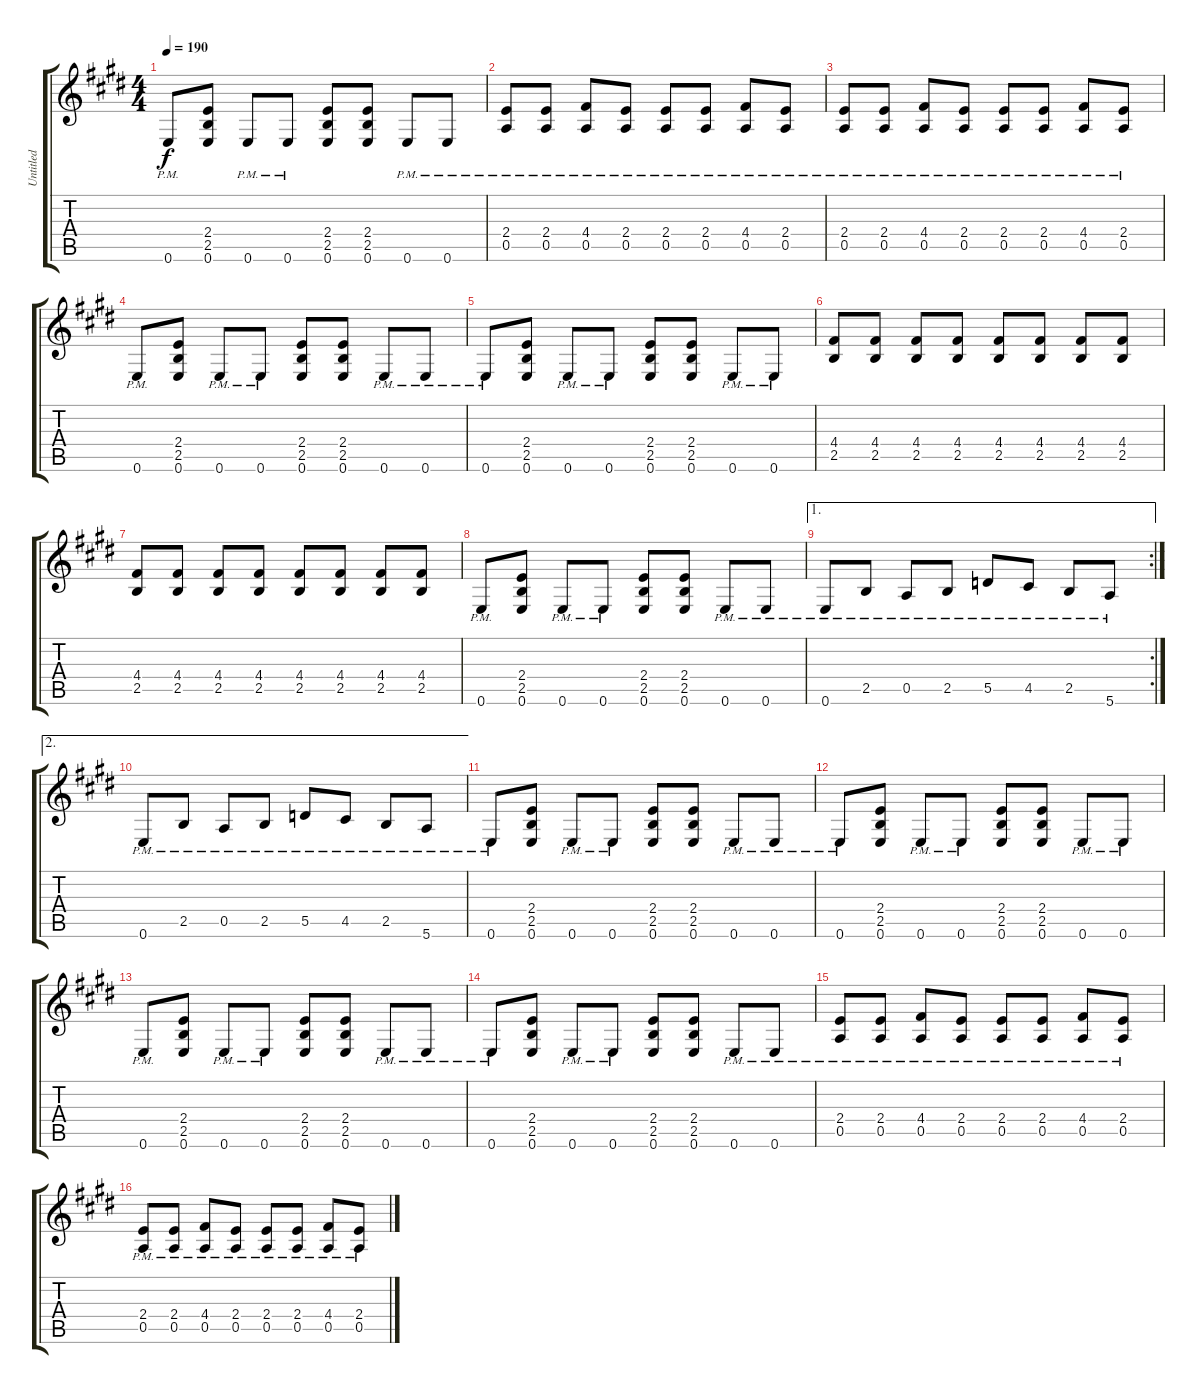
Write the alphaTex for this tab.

\track ("Untitled" "Untitled") {instrument overdrivenguitar}
\staff {score tabs}
\tuning (E4 B3 G3 D3 A2 E2) {hide}
\ts (4 4)
\tempo 190
\clef g2
\ks c#minor
0.6{pm}.8{dy f} (2.4 2.5 0.6).8 0.6{pm}.8 0.6{pm}.8 (2.4 2.5 0.6).8 (2.4 2.5 0.6).8 0.6{pm}.8 0.6{pm}.8 |
(2.4{pm} 0.5{pm}).8 (2.4{pm} 0.5{pm}).8 (4.4{pm} 0.5{pm}).8 (2.4{pm} 0.5{pm}).8 (2.4{pm} 0.5{pm}).8 (2.4{pm} 0.5{pm}).8 (4.4{pm} 0.5{pm}).8 (2.4{pm} 0.5{pm}).8 |
(2.4{pm} 0.5{pm}).8 (2.4{pm} 0.5{pm}).8 (4.4{pm} 0.5{pm}).8 (2.4{pm} 0.5{pm}).8 (2.4{pm} 0.5{pm}).8 (2.4{pm} 0.5{pm}).8 (4.4{pm} 0.5{pm}).8 (2.4{pm} 0.5{pm}).8 |
0.6{pm}.8 (2.4 2.5 0.6).8 0.6{pm}.8 0.6{pm}.8 (2.4 2.5 0.6).8 (2.4 2.5 0.6).8 0.6{pm}.8 0.6{pm}.8 |
0.6{pm}.8 (2.4 2.5 0.6).8 0.6{pm}.8 0.6{pm}.8 (2.4 2.5 0.6).8 (2.4 2.5 0.6).8 0.6{pm}.8 0.6{pm}.8 |
\ks e
(4.4 2.5).8 (4.4 2.5).8 (4.4 2.5).8 (4.4 2.5).8 (4.4 2.5).8 (4.4 2.5).8 (4.4 2.5).8 (4.4 2.5).8 |
\ks c#minor
(4.4 2.5).8 (4.4 2.5).8 (4.4 2.5).8 (4.4 2.5).8 (4.4 2.5).8 (4.4 2.5).8 (4.4 2.5).8 (4.4 2.5).8 |
0.6{pm}.8 (2.4 2.5 0.6).8 0.6{pm}.8 0.6{pm}.8 (2.4 2.5 0.6).8 (2.4 2.5 0.6).8 0.6{pm}.8 0.6{pm}.8 |
\ae 1
\rc 2
0.6{pm}.8 2.5{pm}.8 0.5{pm}.8 2.5{pm}.8 5.5{pm}.8 4.5{pm}.8 2.5{pm}.8 5.6{pm}.8 |
\ae 2
0.6{pm}.8 2.5{pm}.8 0.5{pm}.8 2.5{pm}.8 5.5{pm}.8 4.5{pm}.8 2.5{pm}.8 5.6{pm}.8 |
\ks e
0.6{pm}.8 (2.4 2.5 0.6).8 0.6{pm}.8 0.6{pm}.8 (2.4 2.5 0.6).8 (2.4 2.5 0.6).8 0.6{pm}.8 0.6{pm}.8 |
\ks c#minor
0.6{pm}.8 (2.4 2.5 0.6).8 0.6{pm}.8 0.6{pm}.8 (2.4 2.5 0.6).8 (2.4 2.5 0.6).8 0.6{pm}.8 0.6{pm}.8 |
0.6{pm}.8 (2.4 2.5 0.6).8 0.6{pm}.8 0.6{pm}.8 (2.4 2.5 0.6).8 (2.4 2.5 0.6).8 0.6{pm}.8 0.6{pm}.8 |
0.6{pm}.8 (2.4 2.5 0.6).8 0.6{pm}.8 0.6{pm}.8 (2.4 2.5 0.6).8 (2.4 2.5 0.6).8 0.6{pm}.8 0.6{pm}.8 |
\ks e
(2.4{pm} 0.5{pm}).8 (2.4{pm} 0.5{pm}).8 (4.4{pm} 0.5{pm}).8 (2.4{pm} 0.5{pm}).8 (2.4{pm} 0.5{pm}).8 (2.4{pm} 0.5{pm}).8 (4.4{pm} 0.5{pm}).8 (2.4{pm} 0.5{pm}).8 |
\ks c#minor
(2.4{pm} 0.5{pm}).8 (2.4{pm} 0.5{pm}).8 (4.4{pm} 0.5{pm}).8 (2.4{pm} 0.5{pm}).8 (2.4{pm} 0.5{pm}).8 (2.4{pm} 0.5{pm}).8 (4.4{pm} 0.5{pm}).8 (2.4{pm} 0.5{pm}).8
